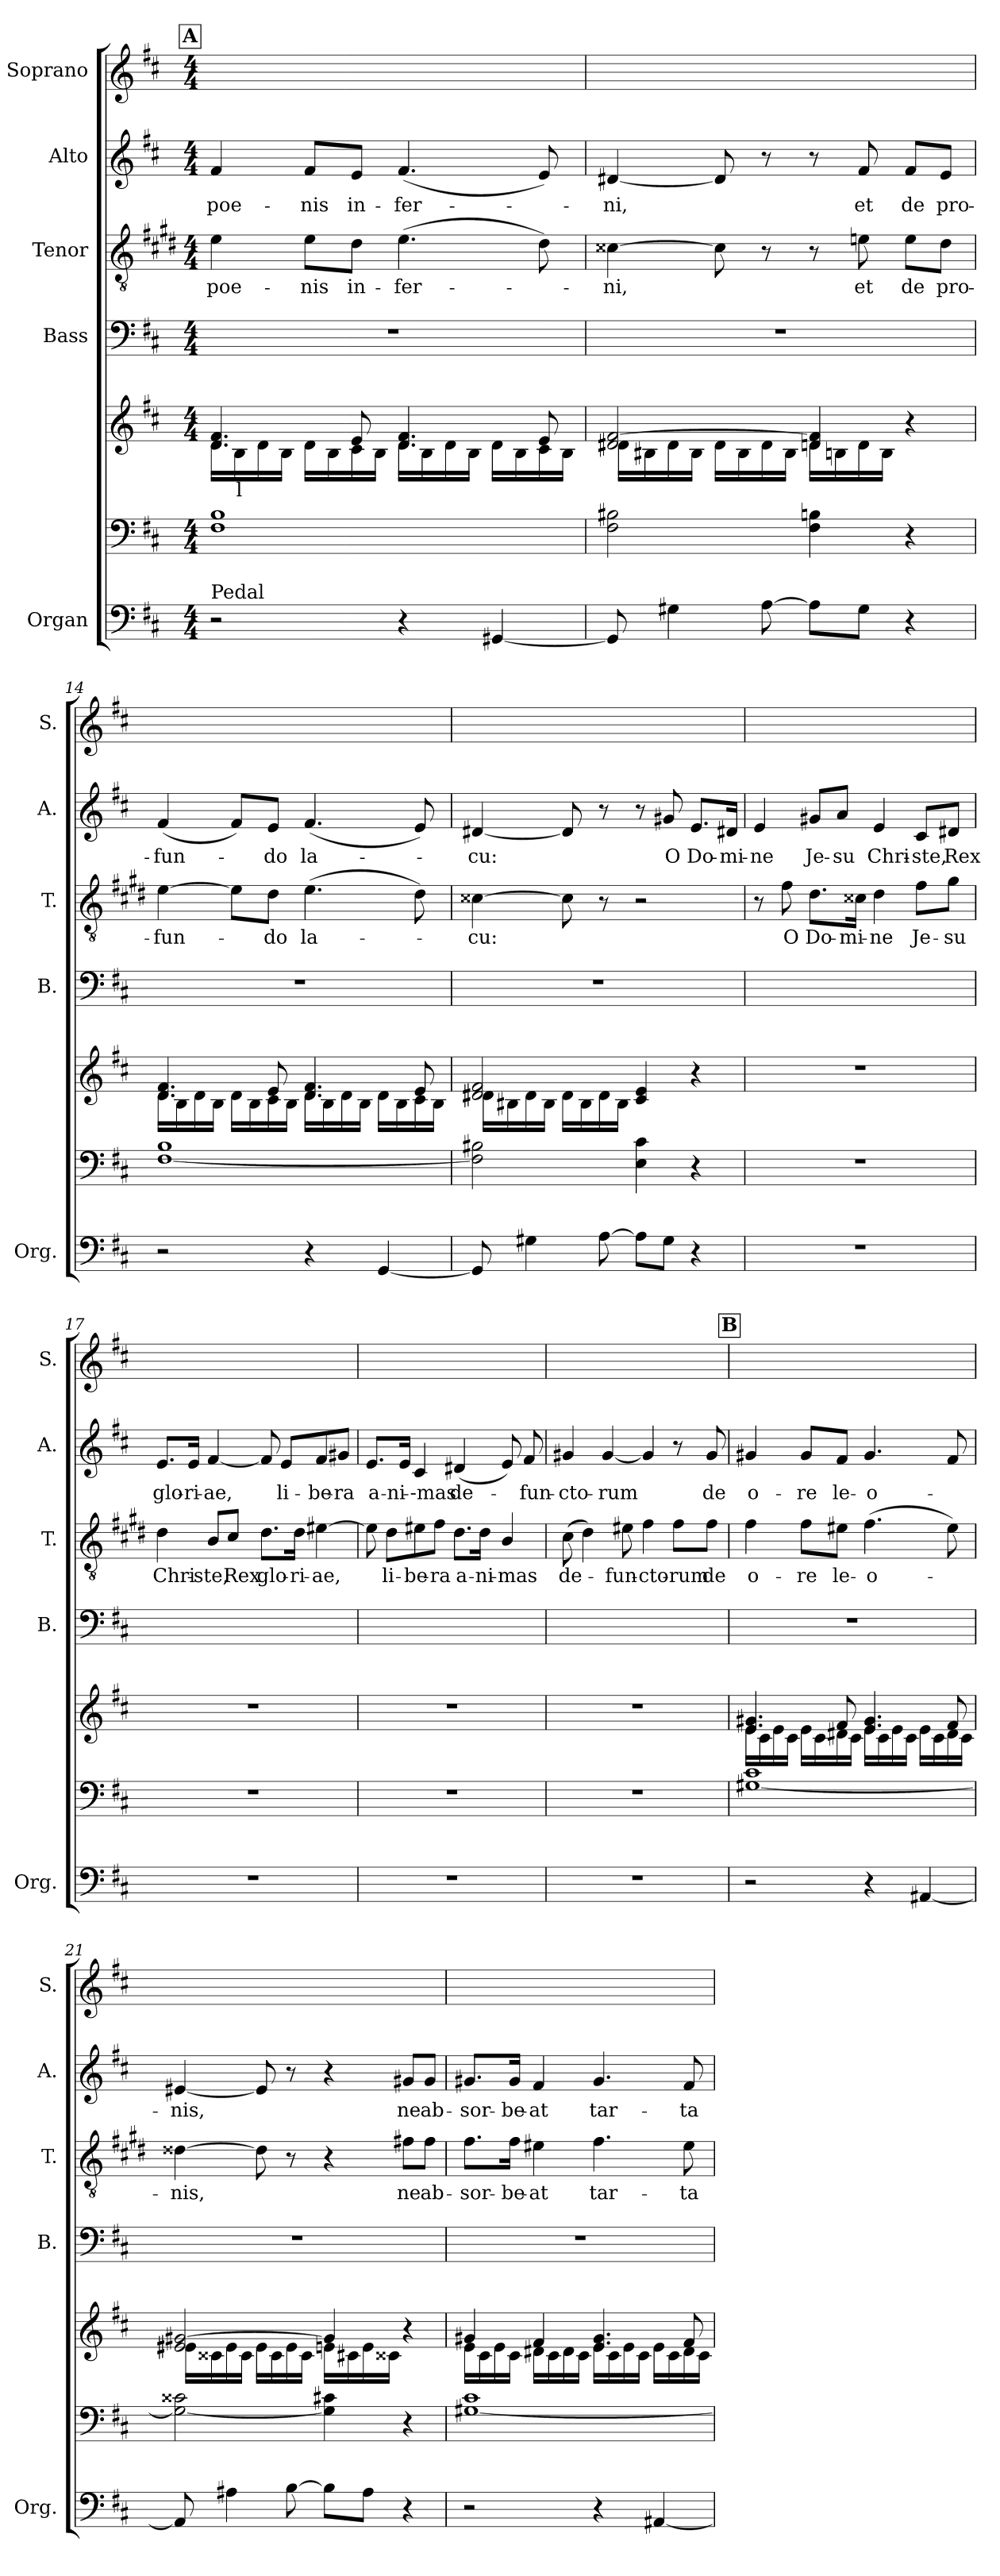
**kern	**kern	**kern	**text	**kern	**kern	**text	**kern	**text	**kern
*part5	*part5	*part5	*part5	*part4	*part3	*part3	*part2	*part2	*part1
*staff7	*staff6	*staff5	*staff5	*staff4	*staff3	*staff3	*staff2	*staff2	*staff1
*I"Organ	*	*	*	*I"Bass	*I"Tenor	*	*I"Alto	*	*I"Soprano
*I'Org.	*	*	*	*I'B.	*I'T.	*	*I'A.	*	*I'S.
!!LO:PB:g=z
*clefF4	*clefF4	*clefG2	*	*clefF4	*clefGv2	*	*clefG2	*	*clefG2
*	*	*	*	*	*ITrd1c2	*	*	*	*
*k[f#c#]	*k[f#c#]	*k[f#c#]	*	*k[f#c#]	*k[f#c#]	*	*k[f#c#]	*	*k[f#c#]
*M4/4	*M4/4	*M4/4	*	*M4/4	*M4/4	*	*M4/4	*	*M4/4
!!LO:REH:place=s1:a:B:fs=14:t=A
=12	=12	=12	=12	=12	=12	=12	=12	=12	=12
*	*	*^	*	*	*	*	*	*	*
!LO:TX:a:t=Pedal	!	!	!	!	!	!	!	!	!	!
!	!	!	!	!	!	!	!LO:LY:b:color=#0000FF	!	!LO:LY:b:color=#FC0107	!
2r	1F# 1B	4.d/ 4.f#/	16d\LL	.	1r	4d\	poe-	4f#/	poe-	1ryy
!	!	!	!	!LO:LY:b	!	!	!	!	!	!
.	.	.	16B\	l	.	.	.	.	.	.
.	.	.	16d\	.	.	.	.	.	.	.
.	.	.	16B\JJ	.	.	.	.	.	.	.
!	!	!	!	!	!	!	!LO:LY:b:color=#0000FF	!	!LO:LY:b:color=#FC0107	!
.	.	.	16d\LL	.	.	8d\L	-nis	8f#/L	-nis	.
.	.	.	16B\	.	.	.	.	.	.	.
!	!	!	!	!	!	!	!LO:LY:b:color=#0000FF	!	!LO:LY:b:color=#FC0107	!
.	.	8e/	16c#\	.	.	8c#\J	in-	8e/J	in-	.
.	.	.	16B\JJ	.	.	.	.	.	.	.
!	!	!	!	!	!	!	!LO:LY:b:color=#0000FF	!	!LO:LY:b:color=#FC0107	!
4r	.	4.d/ 4.f#/	16d\LL	.	.	(>4.d\	-fer-	(>4.f#/	-fer-	.
.	.	.	16B\	.	.	.	.	.	.	.
.	.	.	16d\	.	.	.	.	.	.	.
.	.	.	16B\JJ	.	.	.	.	.	.	.
[4GG#X/	.	.	16d\LL	.	.	.	.	.	.	.
.	.	.	16B\	.	.	.	.	.	.	.
.	.	8e/	16c#\	.	.	8c#\)	.	8e/)	.	.
.	.	.	16B\JJ	.	.	.	.	.	.	.
!!LO:PB:g=z
=13	=13	=13	=13	=13	=13	=13	=13	=13	=13	=13
!	!	!	!	!	!	!	!LO:LY:b:color=#0000FF	!	!LO:LY:b:color=#FC0107	!
8GG#/]	2F#\ 2B#X\	2d#X/ [2f#/	16d#\LL	.	1r	[4B#X\	-ni,	[4d#X/	-ni,	1ryy
.	.	.	16B#X\	.	.	.	.	.	.	.
4G#X\	.	.	16d#\	.	.	.	.	.	.	.
.	.	.	16B#\JJ	.	.	.	.	.	.	.
.	.	.	16d#\LL	.	.	8B#\]	.	8d#/]	.	.
.	.	.	16B#\	.	.	.	.	.	.	.
[8A\	.	.	16d#\	.	.	8r	.	8r	.	.
.	.	.	16B#\JJ	.	.	.	.	.	.	.
8A\L]	4F#\ 4Bn\	4dn/ 4f#/]	16d\LL	.	.	8r	.	8r	.	.
.	.	.	16Bn\	.	.	.	.	.	.	.
!	!	!	!	!	!	!	!LO:LY:b:color=#0000FF	!	!LO:LY:b:color=#FC0107	!
8G#\J	.	.	16d\	.	.	8dn\	et	8f#/	et	.
.	.	.	16B\JJ	.	.	.	.	.	.	.
!	!	!	!	!	!	!	!LO:LY:b:color=#0000FF	!	!LO:LY:b:color=#FC0107	!
4r	4r	4r	4ryy	.	.	8d\L	de	8f#/L	de	.
!	!	!	!	!	!	!	!LO:LY:b:color=#0000FF	!	!LO:LY:b:color=#FC0107	!
.	.	.	.	.	.	8c#\J	pro-	8e/J	pro-	.
!!LO:PB:g=z
=14	=14	=14	=14	=14	=14	=14	=14	=14	=14	=14
!	!	!	!	!	!	!	!LO:LY:b:color=#0000FF	!	!LO:LY:b:color=#FC0107	!
2r	[1F# 1B	4.d/ 4.f#/	16d\LL	.	1r	[4d\	-fun-	(<4f#/	-fun-	1ryy
.	.	.	16B\	.	.	.	.	.	.	.
.	.	.	16d\	.	.	.	.	.	.	.
.	.	.	16B\JJ	.	.	.	.	.	.	.
.	.	.	16d\LL	.	.	8d\L]	.	8f#/L)	.	.
.	.	.	16B\	.	.	.	.	.	.	.
!	!	!	!	!	!	!	!LO:LY:b:color=#0000FF	!	!LO:LY:b:color=#FC0107	!
.	.	8e/	16c#\	.	.	8c#\J	-do	8e/J	-do	.
.	.	.	16B\JJ	.	.	.	.	.	.	.
!	!	!	!	!	!	!	!LO:LY:b:color=#0000FF	!	!LO:LY:b:color=#FC0107	!
4r	.	4.d/ 4.f#/	16d\LL	.	.	(>4.d\	-la-	(<4.f#/	-la-	.
.	.	.	16B\	.	.	.	.	.	.	.
.	.	.	16d\	.	.	.	.	.	.	.
.	.	.	16B\JJ	.	.	.	.	.	.	.
[4GG/	.	.	16d\LL	.	.	.	.	.	.	.
.	.	.	16B\	.	.	.	.	.	.	.
.	.	8e/	16c#\	.	.	8c#\)	.	8e/)	.	.
.	.	.	16B\JJ	.	.	.	.	.	.	.
!!LO:PB:g=z
=15	=15	=15	=15	=15	=15	=15	=15	=15	=15	=15
!	!	!	!	!	!	!	!LO:LY:b:color=#0000FF	!	!LO:LY:b:color=#FC0107	!
8GG/]	2F#\] 2B#X\	2d#X/ 2f#/	16d#\LL	.	1r	[4B#X\	-cu:	[4d#X/	-cu:	1ryy
.	.	.	16B#X\	.	.	.	.	.	.	.
4G#X\	.	.	16d#\	.	.	.	.	.	.	.
.	.	.	16B#\JJ	.	.	.	.	.	.	.
.	.	.	16d#\LL	.	.	8B#\]	.	8d#/]	.	.
.	.	.	16B#\	.	.	.	.	.	.	.
[8A\	.	.	16d#\	.	.	8r	.	8r	.	.
.	.	.	16B#\JJ	.	.	.	.	.	.	.
8A\L]	4E\ 4c#\	4c#/ 4e/	2ryy	.	.	2r	.	8r	.	.
!	!	!	!	!	!	!	!	!	!LO:LY:b:color=#FC0107	!
8G#\J	.	.	.	.	.	.	.	8g#X/	O	.
!	!	!	!	!	!	!	!	!	!LO:LY:b:color=#FC0107	!
4r	4r	4r	.	.	.	.	.	8.e/L	Do-	.
!	!	!	!	!	!	!	!	!	!LO:LY:b:color=#FC0107	!
.	.	.	.	.	.	.	.	16d#X/Jk	-mi-	.
*	*	*v	*v	*	*	*	*	*	*	*
=16	=16	=16	=16	=16	=16	=16	=16	=16	=16
!	!	!	!	!	!	!	!	!LO:LY:b:color=#FC0107	!
1r	1r	1r	.	1ryy	8r	.	4e/	-ne	1ryy
!	!	!	!	!	!	!LO:LY:b:color=#0000FF	!	!	!
.	.	.	.	.	8e\	O	.	.	.
!	!	!	!	!	!	!LO:LY:b:color=#0000FF	!	!LO:LY:b:color=#FC0107	!
.	.	.	.	.	8.c#\L	Do-	8g#X/L	Je-	.
!	!	!	!	!	!	!	!	!LO:LY:b:color=#FC0107	!
.	.	.	.	.	.	.	8a/J	-su	.
!	!	!	!	!	!	!LO:LY:b:color=#0000FF	!	!	!
.	.	.	.	.	16B#X\Jk	-mi-	.	.	.
!	!	!	!	!	!	!LO:LY:b:color=#0000FF	!	!LO:LY:b:color=#FC0107	!
.	.	.	.	.	4c#\	-ne	4e/	Chri-	.
!	!	!	!	!	!	!LO:LY:b:color=#0000FF	!	!LO:LY:b:color=#FC0107	!
.	.	.	.	.	8e\L	Je-	8c#/L	-ste,	.
!	!	!	!	!	!	!LO:LY:b:color=#0000FF	!	!LO:LY:b:color=#FC0107	!
.	.	.	.	.	8f#\J	-su	8d#X/J	Rex	.
!!LO:PB:g=z
=17	=17	=17	=17	=17	=17	=17	=17	=17	=17
!	!	!	!	!	!	!LO:LY:b:color=#0000FF	!	!LO:LY:b:color=#FC0107	!
1r	1r	1r	.	1ryy	4c#\	Chri-	8.e/L	glo-	1ryy
!	!	!	!	!	!	!	!	!LO:LY:b:color=#FC0107	!
.	.	.	.	.	.	.	16e/Jk	-ri-	.
!	!	!	!	!	!	!LO:LY:b:color=#0000FF	!	!LO:LY:b:color=#FC0107	!
.	.	.	.	.	8A/L	-ste,	[4f#/	-ae,	.
!	!	!	!	!	!	!LO:LY:b:color=#0000FF	!	!	!
.	.	.	.	.	8B/J	Rex	.	.	.
!	!	!	!	!	!	!LO:LY:b:color=#0000FF	!	!	!
.	.	.	.	.	8.c#\L	glo-	8f#/]	.	.
!	!	!	!	!	!	!	!	!LO:LY:b:color=#FC0107	!
.	.	.	.	.	.	.	8e/L	li-	.
!	!	!	!	!	!	!LO:LY:b:color=#0000FF	!	!	!
.	.	.	.	.	16c#\Jk	-ri-	.	.	.
!	!	!	!	!	!	!LO:LY:b:color=#0000FF	!	!LO:LY:b:color=#FC0107	!
.	.	.	.	.	[4d#X\	-ae,	8f#/	-be-	.
!	!	!	!	!	!	!	!	!LO:LY:b:color=#FC0107	!
.	.	.	.	.	.	.	8g#X/J	-ra	.
=18	=18	=18	=18	=18	=18	=18	=18	=18	=18
!	!	!	!	!	!	!	!	!LO:LY:b:color=#FC0107	!
1r	1r	1r	.	1ryy	8d#\]	.	8.e/L	a-	1ryy
!	!	!	!	!	!	!LO:LY:b:color=#0000FF	!	!	!
.	.	.	.	.	8c#\L	li-	.	.	.
!	!	!	!	!	!	!	!	!LO:LY:b:color=#FC0107	!
.	.	.	.	.	.	.	16e/Jk	-ni-	.
!	!	!	!	!	!	!LO:LY:b:color=#0000FF	!	!LO:LY:b:color=#FC0107	!
.	.	.	.	.	8d#X\	-be-	4c#/	--mas	.
!	!	!	!	!	!	!LO:LY:b:color=#0000FF	!	!	!
.	.	.	.	.	8e\J	-ra	.	.	.
!	!	!	!	!	!	!LO:LY:b:color=#0000FF	!	!LO:LY:b:color=#FC0107	!
.	.	.	.	.	8.c#\L	a-	(<4d#X/	de-	.
!	!	!	!	!	!	!LO:LY:b:color=#0000FF	!	!	!
.	.	.	.	.	16c#\Jk	-ni-	.	.	.
!	!	!	!	!	!	!LO:LY:b:color=#0000FF	!	!	!
.	.	.	.	.	4A/	-mas	8e/)	.	.
!	!	!	!	!	!	!	!	!LO:LY:b:color=#FC0107	!
.	.	.	.	.	.	.	8f#/	-fun-	.
=19	=19	=19	=19	=19	=19	=19	=19	=19	=19
!	!	!	!	!	!	!LO:LY:b:color=#0000FF	!	!LO:LY:b:color=#FC0107	!
1r	1r	1r	.	1ryy	(>8B\	-de-	4g#X/	-cto-	1ryy
.	.	.	.	.	4c#\)	.	.	.	.
!	!	!	!	!	!	!	!	!LO:LY:b:color=#FC0107	!
.	.	.	.	.	.	.	[4g#/	-rum	.
!	!	!	!	!	!	!LO:LY:b:color=#0000FF	!	!	!
.	.	.	.	.	8d#X\	-fun-	.	.	.
!	!	!	!	!	!	!LO:LY:b:color=#0000FF	!	!	!
.	.	.	.	.	4e\	-cto-	4g#/]	.	.
!	!	!	!	!	!	!LO:LY:b:color=#0000FF	!	!	!
.	.	.	.	.	8e\L	-rum	8r	.	.
!	!	!	!	!	!	!LO:LY:b:color=#0000FF	!	!LO:LY:b:color=#FC0107	!
.	.	.	.	.	8e\J	de	8g#/	de	.
!!LO:PB:g=z
!!LO:REH:place=s1:a:B:fs=14:t=B
=20	=20	=20	=20	=20	=20	=20	=20	=20	=20
*	*	*^	*	*	*	*	*	*	*
!	!	!	!	!	!	!	!LO:LY:b:color=#0000FF	!	!LO:LY:b:color=#FC0107	!
2r	[1G#X 1c#	4.e/ 4.g#X/	16e\LL	.	1r	4e\	o-	4g#X/	o-	1ryy
.	.	.	16c#\	.	.	.	.	.	.	.
.	.	.	16e\	.	.	.	.	.	.	.
.	.	.	16c#\JJ	.	.	.	.	.	.	.
!	!	!	!	!	!	!	!LO:LY:b:color=#0000FF	!	!LO:LY:b:color=#FC0107	!
.	.	.	16e\LL	.	.	8e\L	-re	8g#/L	-re	.
.	.	.	16c#\	.	.	.	.	.	.	.
!	!	!	!	!	!	!	!LO:LY:b:color=#0000FF	!	!LO:LY:b:color=#FC0107	!
.	.	8f#/	16d#X\	.	.	8d#X\J	le-	8f#/J	le-	.
.	.	.	16c#\JJ	.	.	.	.	.	.	.
!	!	!	!	!	!	!	!LO:LY:b:color=#0000FF	!	!LO:LY:b:color=#FC0107	!
4r	.	4.e/ 4.g#/	16e\LL	.	.	(>4.e\	-o-	4.g#/	-o-	.
.	.	.	16c#\	.	.	.	.	.	.	.
.	.	.	16e\	.	.	.	.	.	.	.
.	.	.	16c#\JJ	.	.	.	.	.	.	.
[4AA#X/	.	.	16e\LL	.	.	.	.	.	.	.
.	.	.	16c#\	.	.	.	.	.	.	.
.	.	8f#/	16d#\	.	.	8d#\)	.	8f#/	.	.
.	.	.	16c#\JJ	.	.	.	.	.	.	.
!!LO:PB:g=z
=21	=21	=21	=21	=21	=21	=21	=21	=21	=21	=21
!	!	!	!	!	!	!	!LO:LY:b:color=#0000FF	!	!LO:LY:b:color=#FC0107	!
8AA#/]	2G#\_ 2c##X\	2e#X/ [2g#X/	16e#\LL	.	1r	[4c##X\	-nis,	[4e#X/	-nis,	1ryy
.	.	.	16c##X\	.	.	.	.	.	.	.
4A#X\	.	.	16e#\	.	.	.	.	.	.	.
.	.	.	16c##\JJ	.	.	.	.	.	.	.
.	.	.	16e#\LL	.	.	8c##\]	.	8e#/]	.	.
.	.	.	16c##\	.	.	.	.	.	.	.
[8B\	.	.	16e#\	.	.	8r	.	8r	.	.
.	.	.	16c##\JJ	.	.	.	.	.	.	.
8B\L]	4G#\] 4c#X\	4g#/]	16en\LL	.	.	4r	.	4r	.	.
.	.	.	16c#X\	.	.	.	.	.	.	.
8A#\J	.	.	16e\	.	.	.	.	.	.	.
.	.	.	16c##X\JJ	.	.	.	.	.	.	.
!	!	!	!	!	!	!	!LO:LY:b:color=#0000FF	!	!LO:LY:b:color=#FC0107	!
4r	4r	4r	4ryy	.	.	8en\L	ne	8g#X/L	ne	.
!	!	!	!	!	!	!	!LO:LY:b:color=#0000FF	!	!LO:LY:b:color=#FC0107	!
.	.	.	.	.	.	8e\J	ab-	8g#/J	ab-	.
!!LO:PB:g=z
=22	=22	=22	=22	=22	=22	=22	=22	=22	=22	=22
!	!	!	!	!	!	!	!LO:LY:b:color=#0000FF	!	!LO:LY:b:color=#FC0107	!
2r	[1G#X 1c#	4g#X/	16e\LL	.	1r	8.e\L	-sor-	8.g#X/L	-sor-	1ryy
.	.	.	16c#\	.	.	.	.	.	.	.
.	.	.	16e\	.	.	.	.	.	.	.
!	!	!	!	!	!	!	!LO:LY:b:color=#0000FF	!	!LO:LY:b:color=#FC0107	!
.	.	.	16c#\JJ	.	.	16e\Jk	-be-	16g#/Jk	-be-	.
!	!	!	!	!	!	!	!LO:LY:b:color=#0000FF	!	!LO:LY:b:color=#FC0107	!
.	.	4f#/	16d#X\LL	.	.	4d#X\	-at	4f#/	-at	.
.	.	.	16c#\	.	.	.	.	.	.	.
.	.	.	16d#\	.	.	.	.	.	.	.
.	.	.	16c#\JJ	.	.	.	.	.	.	.
!	!	!	!	!	!	!	!LO:LY:b:color=#0000FF	!	!LO:LY:b:color=#FC0107	!
4r	.	4.e/ 4.g#/	16e\LL	.	.	4.e\	tar-	4.g#/	tar-	.
.	.	.	16c#\	.	.	.	.	.	.	.
.	.	.	16e\	.	.	.	.	.	.	.
.	.	.	16c#\JJ	.	.	.	.	.	.	.
[4AA#X/	.	.	16e\LL	.	.	.	.	.	.	.
.	.	.	16c#\	.	.	.	.	.	.	.
!	!	!	!	!	!	!	!LO:LY:b:color=#0000FF	!	!LO:LY:b:color=#FC0107	!
.	.	8f#/	16d#\	.	.	8d#\	-ta-	8f#/	-ta-	.
.	.	.	16c#\JJ	.	.	.	.	.	.	.
*	*	*v	*v	*	*	*	*	*	*	*
=	=	=	=	=	=	=	=	=	=
*-	*-	*-	*-	*-	*-	*-	*-	*-	*-
